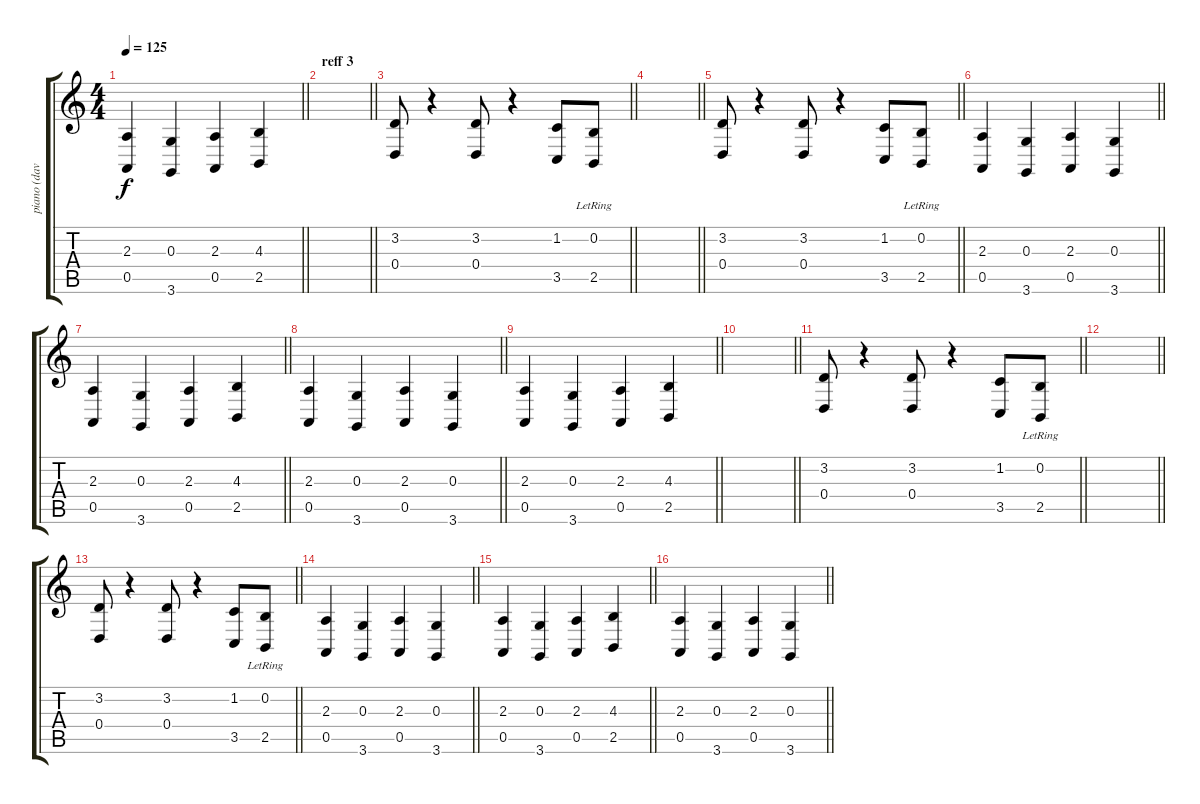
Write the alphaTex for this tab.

\track ("piano (david)" "piano (dav") {instrument brightacousticpiano}
\staff {score tabs}
\tuning (E4 B3 G3 D3 A2 E2) {hide}
\ts (4 4)
\tempo 125
\clef g2
\barLineRight lightlight
\ks c
(2.3 0.5).4{dy f} (0.3 3.6).4 (2.3 0.5).4 (4.3 2.5).4 |
\section ("" "reff 3")
\barLineRight lightlight
|
\barLineRight lightlight
(3.2 0.4).8 r.4 (3.2 0.4).8 r.4 (1.2 3.5).8 (0.2 2.5{lr}).8 |
\barLineRight lightlight
|
\barLineRight lightlight
(3.2 0.4).8 r.4 (3.2 0.4).8 r.4 (1.2 3.5).8 (0.2 2.5{lr}).8 |
\barLineRight lightlight
(2.3 0.5).4 (0.3 3.6).4 (2.3 0.5).4 (0.3 3.6).4 |
\barLineRight lightlight
(2.3 0.5).4 (0.3 3.6).4 (2.3 0.5).4 (4.3 2.5).4 |
\barLineRight lightlight
(2.3 0.5).4 (0.3 3.6).4 (2.3 0.5).4 (0.3 3.6).4 |
\barLineRight lightlight
(2.3 0.5).4 (0.3 3.6).4 (2.3 0.5).4 (4.3 2.5).4 |
\barLineRight lightlight
|
\barLineRight lightlight
(3.2 0.4).8 r.4 (3.2 0.4).8 r.4 (1.2 3.5).8 (0.2 2.5{lr}).8 |
\barLineRight lightlight
|
\barLineRight lightlight
(3.2 0.4).8 r.4 (3.2 0.4).8 r.4 (1.2 3.5).8 (0.2 2.5{lr}).8 |
\barLineRight lightlight
(2.3 0.5).4 (0.3 3.6).4 (2.3 0.5).4 (0.3 3.6).4 |
\barLineRight lightlight
(2.3 0.5).4 (0.3 3.6).4 (2.3 0.5).4 (4.3 2.5).4 |
\barLineRight lightlight
(2.3 0.5).4 (0.3 3.6).4 (2.3 0.5).4 (0.3 3.6).4
